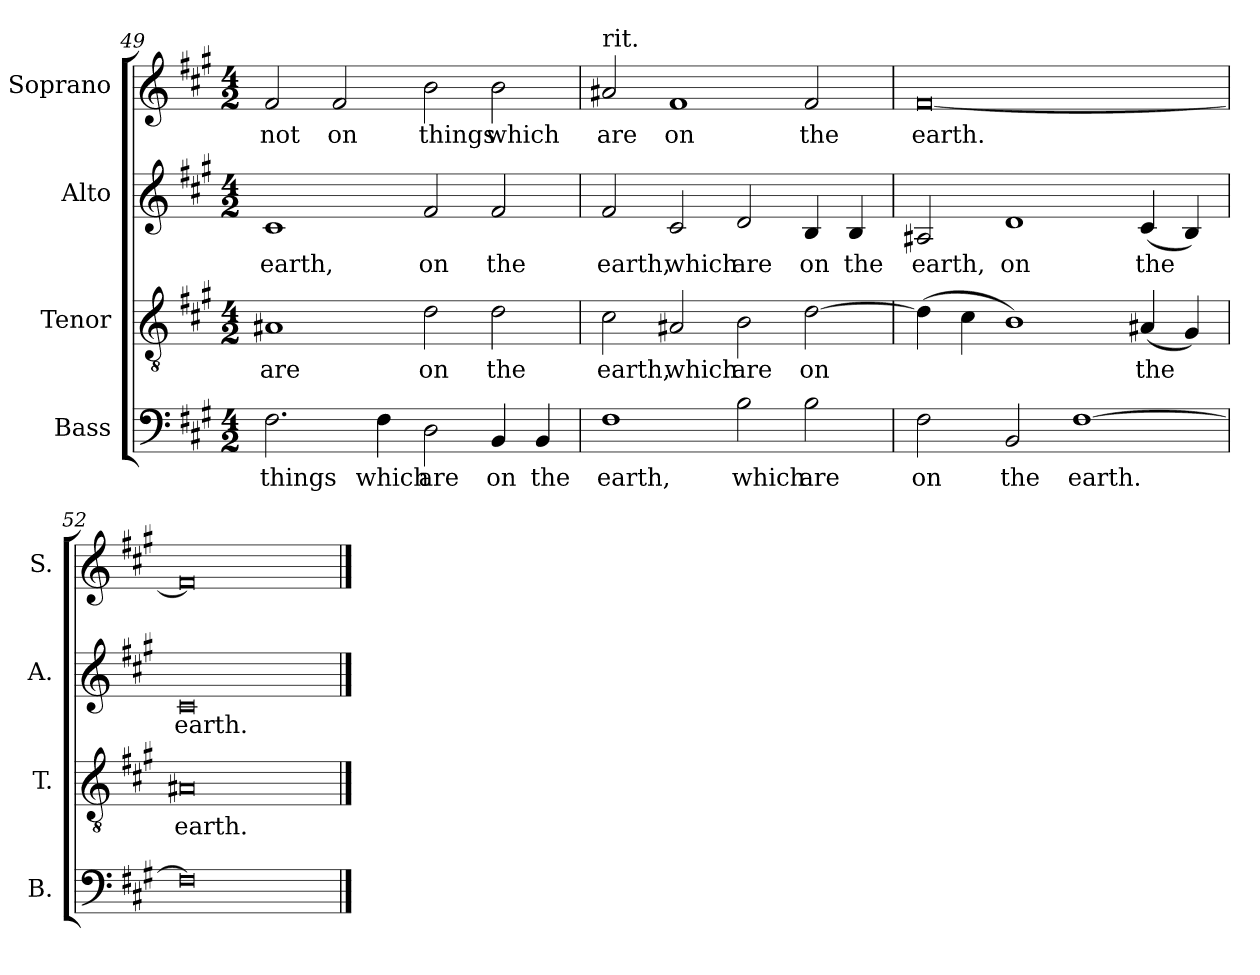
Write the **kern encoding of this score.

**kern	**text	**kern	**text	**kern	**text	**kern	**text
*part4	*part4	*part3	*part3	*part2	*part2	*part1	*part1
*staff4	*staff4	*staff3	*staff3	*staff2	*staff2	*staff1	*staff1
*I"Bass	*	*I"Tenor	*	*I"Alto	*	*I"Soprano	*
*I'B.	*	*I'T.	*	*I'A.	*	*I'S.	*
*clefF4	*	*clefGv2	*	*clefG2	*	*clefG2	*
*	*	*ITrd7c12	*	*	*	*	*
*k[f#c#g#]	*	*k[f#c#g#]	*	*k[f#c#g#]	*	*k[f#c#g#]	*
*A:	*	*A:	*	*A:	*	*A:	*
*M4/2	*	*M4/2	*	*M4/2	*	*M4/2	*
=49	=49	=49	=49	=49	=49	=49	=49
!	!LO:LY:b:color=#000000	!	!	!	!	!	!
!	!	!	!LO:LY:b:color=#000000	!	!	!	!
!	!	!	!	!	!LO:LY:b:color=#000000	!	!
!	!	!	!	!	!	!	!LO:LY:b:color=#000000
2.F#i\	things	1AA#Xi	are	1c#i	earth,	2f#i/	not
!	!	!	!	!	!	!	!LO:LY:b:color=#000000
.	.	.	.	.	.	2f#i/	on
!	!LO:LY:b:color=#000000	!	!	!	!	!	!
4F#i\	which	.	.	.	.	.	.
!	!LO:LY:b:color=#000000	!	!	!	!	!	!
!	!	!	!LO:LY:b:color=#000000	!	!	!	!
!	!	!	!	!	!LO:LY:b:color=#000000	!	!
!	!	!	!	!	!	!	!LO:LY:b:color=#000000
2Di\	are	2Di\	on	2f#i/	on	2bi\	things
!	!LO:LY:b:color=#000000	!	!	!	!	!	!
!	!	!	!LO:LY:b:color=#000000	!	!	!	!
!	!	!	!	!	!LO:LY:b:color=#000000	!	!
!	!	!	!	!	!	!	!LO:LY:b:color=#000000
4BBi/	on	2Di\	the	2f#i/	the	2bi\	which
!	!LO:LY:b:color=#000000	!	!	!	!	!	!
4BBi/	the	.	.	.	.	.	.
=50	=50	=50	=50	=50	=50	=50	=50
!	!LO:LY:b:color=#000000	!	!	!	!	!	!
!	!	!	!LO:LY:b:color=#000000	!	!	!	!
!	!	!	!	!	!LO:LY:b:color=#000000	!	!
!	!	!	!	!	!	!LO:TX:t=rit.	!
!	!	!	!	!	!	!	!LO:LY:b:color=#000000
1F#i	earth,	2C#i\	earth,	2f#i/	earth,	2a#Xi/	are
!	!	!	!LO:LY:b:color=#000000	!	!	!	!
!	!	!	!	!	!LO:LY:b:color=#000000	!	!
!	!	!	!	!	!	!	!LO:LY:b:color=#000000
.	.	2AA#Xi/	which	2c#i/	which	1f#i	on
!	!LO:LY:b:color=#000000	!	!	!	!	!	!
!	!	!	!LO:LY:b:color=#000000	!	!	!	!
!	!	!	!	!	!LO:LY:b:color=#000000	!	!
2Bi\	which	2BBi\	are	2di/	are	.	.
!	!LO:LY:b:color=#000000	!	!	!	!	!	!
!	!	!	!LO:LY:b:color=#000000	!	!	!	!
!	!	!	!	!	!LO:LY:b:color=#000000	!	!
!	!	!	!	!	!	!	!LO:LY:b:color=#000000
2Bi\	are	[2Di\	on	4Bi/	on	2f#i/	the
!	!	!	!	!	!LO:LY:b:color=#000000	!	!
.	.	.	.	4Bi/	the	.	.
=51	=51	=51	=51	=51	=51	=51	=51
!	!LO:LY:b:color=#000000	!	!	!	!	!	!
!	!	!	!	!	!LO:LY:b:color=#000000	!	!
!	!	!	!	!	!	!	!LO:LY:b:color=#000000
2F#i\	on	(4Di\]	.	2A#Xi/	earth,	[0f#i	earth.
.	.	4C#i\	.	.	.	.	.
!	!LO:LY:b:color=#000000	!	!	!	!	!	!
!	!	!	!	!	!LO:LY:b:color=#000000	!	!
2BBi/	the	1BBi)	.	1di	on	.	.
!	!LO:LY:b:color=#000000	!	!	!	!	!	!
[1F#i	earth.	.	.	.	.	.	.
!	!	!	!LO:LY:b:color=#000000	!	!	!	!
!	!	!	!	!	!LO:LY:b:color=#000000	!	!
.	.	(4AA#Xi/	the	(4c#i/	the	.	.
.	.	4GG#i/)	.	4Bi/)	.	.	.
=52	=52	=52	=52	=52	=52	=52	=52
!	!	!	!LO:LY:b:color=#000000	!	!	!	!
!	!	!	!	!	!LO:LY:b:color=#000000	!	!
0F#i]	.	0AA#Xi	earth.	0c#i	earth.	0f#i]	.
==	==	==	==	==	==	==	==
*-	*-	*-	*-	*-	*-	*-	*-
